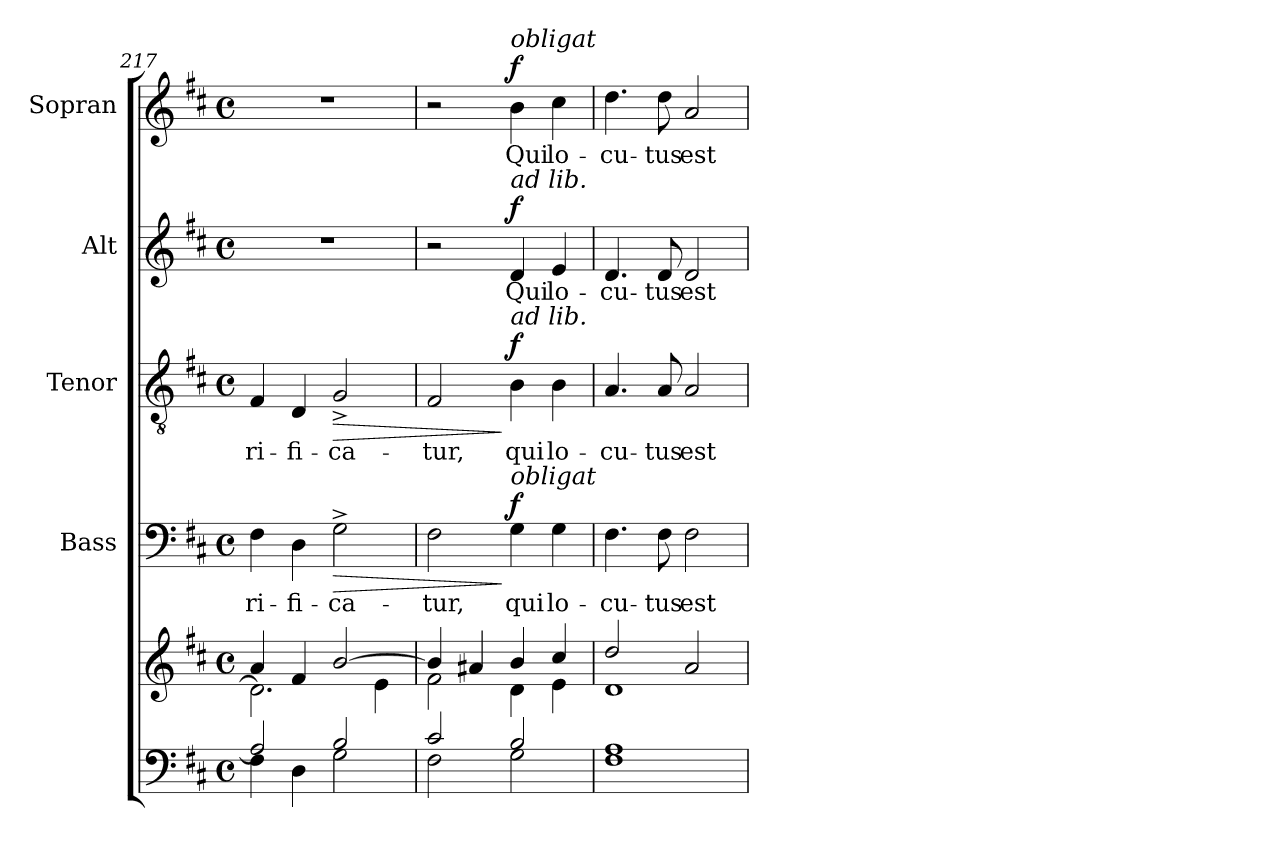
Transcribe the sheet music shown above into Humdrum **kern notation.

**kern	**kern	**kern	**text	**dynam	**kern	**text	**dynam	**kern	**text	**dynam	**kern	**text	**dynam
*part5	*part5	*part4	*part4	*part4	*part3	*part3	*part3	*part2	*part2	*part2	*part1	*part1	*part1
*staff6	*staff5	*staff4	*staff4	*staff4	*staff3	*staff3	*staff3	*staff2	*staff2	*staff2	*staff1	*staff1	*staff1
*	*	*I"Bass	*	*	*I"Tenor	*	*	*I"Alt	*	*	*I"Sopran	*	*
*	*	*I'B.	*	*	*I'T.	*	*	*I'A.	*	*	*I'S.	*	*
*clefF4	*clefG2	*clefF4	*	*	*clefGv2	*	*	*clefG2	*	*	*clefG2	*	*
*k[f#c#]	*k[f#c#]	*k[f#c#]	*	*	*k[f#c#]	*	*	*k[f#c#]	*	*	*k[f#c#]	*	*
*D:	*D:	*D:	*	*	*D:	*	*	*D:	*	*	*D:	*	*
*M4/4	*M4/4	*M4/4	*	*	*M4/4	*	*	*M4/4	*	*	*M4/4	*	*
*met(c)	*met(c)	*met(c)	*	*	*met(c)	*	*	*met(c)	*	*	*met(c)	*	*
=217	=217	=217	=217	=217	=217	=217	=217	=217	=217	=217	=217	=217	=217
*^	*^	*	*	*	*	*	*	*	*	*	*	*	*
!	!	!	!	!	!LO:LY:b	!	!	!LO:LY:b	!	!	!	!	!	!	!
2A/]	4F#\	4a/	2.d\]	4F#\	-ri-	.	4F#/	-ri-	.	1r	.	.	1r	.	.
!	!	!	!	!	!LO:LY:b	!	!	!LO:LY:b	!	!	!	!	!	!	!
.	4D\	4f#/	.	4D\	-fi-	.	4D/	-fi-	.	.	.	.	.	.	.
!	!	!	!	!	!LO:LY:b	!LO:HP:b	!	!LO:LY:b	!LO:HP:b	!	!	!	!	!	!
2B/	2G\	[>2b/	.	2G^>\	-ca-	>	2G^>/	-ca-	>	.	.	.	.	.	.
.	.	.	4e\	.	.	.	.	.	.	.	.	.	.	.	.
=218	=218	=218	=218	=218	=218	=218	=218	=218	=218	=218	=218	=218	=218	=218	=218
!	!	!	!	!	!LO:LY:b	!	!	!LO:LY:b	!	!	!	!	!	!	!
2c#/	2F#\	4b/]	2f#\	2F#\	-tur,	.	2F#/	-tur,	.	2r	.	.	2r	.	.
.	.	4a#X/	.	.	.	.	.	.	.	.	.	.	.	.	.
!	!	!	!	!	!	!	!	!	!	!	!	!	!LO:TX:a:i:t=obligat	!	!
!	!	!	!	!	!	!	!	!	!	!LO:TX:a:i:t=ad lib.	!	!	!	!	!
!	!	!	!	!	!	!	!LO:TX:a:i:t=ad lib.	!	!	!	!	!	!	!	!
!	!	!	!	!LO:TX:a:i:t=obligat	!	!	!	!	!	!	!	!	!	!	!
!	!	!	!	!	!LO:LY:b	!LO:DY:n=1:a	!	!LO:LY:b	!LO:DY:n=1:a	!	!LO:LY:b	!LO:DY:a	!	!LO:LY:b	!LO:DY:a
2B/	2G\	4b/	4d\	4G\	qui	] f	4B\	qui	] f	4d/	Qui	f	4b\	Qui	f
!	!	!	!	!	!LO:LY:b	!	!	!LO:LY:b	!	!	!LO:LY:b	!	!	!LO:LY:b	!
.	.	4cc#/	4e\	4G\	lo-	.	4B\	lo-	.	4e/	lo-	.	4cc#\	lo-	.
=219	=219	=219	=219	=219	=219	=219	=219	=219	=219	=219	=219	=219	=219	=219	=219
!	!	!	!	!	!LO:LY:b	!	!	!LO:LY:b	!	!	!LO:LY:b	!	!	!LO:LY:b	!
1A	1F#	2dd/	1d	4.F#\	-cu-	.	4.A/	-cu-	.	4.d/	-cu-	.	4.dd\	-cu-	.
!	!	!	!	!	!LO:LY:b	!	!	!LO:LY:b	!	!	!LO:LY:b	!	!	!LO:LY:b	!
.	.	.	.	8F#\	-tus	.	8A/	-tus	.	8d/	-tus	.	8dd\	-tus	.
!	!	!	!	!	!LO:LY:b	!	!	!LO:LY:b	!	!	!LO:LY:b	!	!	!LO:LY:b	!
.	.	2a/	.	2F#\	est	.	2A/	est	.	2d/	est	.	2a/	est	.
*v	*v	*	*	*	*	*	*	*	*	*	*	*	*	*	*
*	*v	*v	*	*	*	*	*	*	*	*	*	*	*	*
=	=	=	=	=	=	=	=	=	=	=	=	=	=
*-	*-	*-	*-	*-	*-	*-	*-	*-	*-	*-	*-	*-	*-
